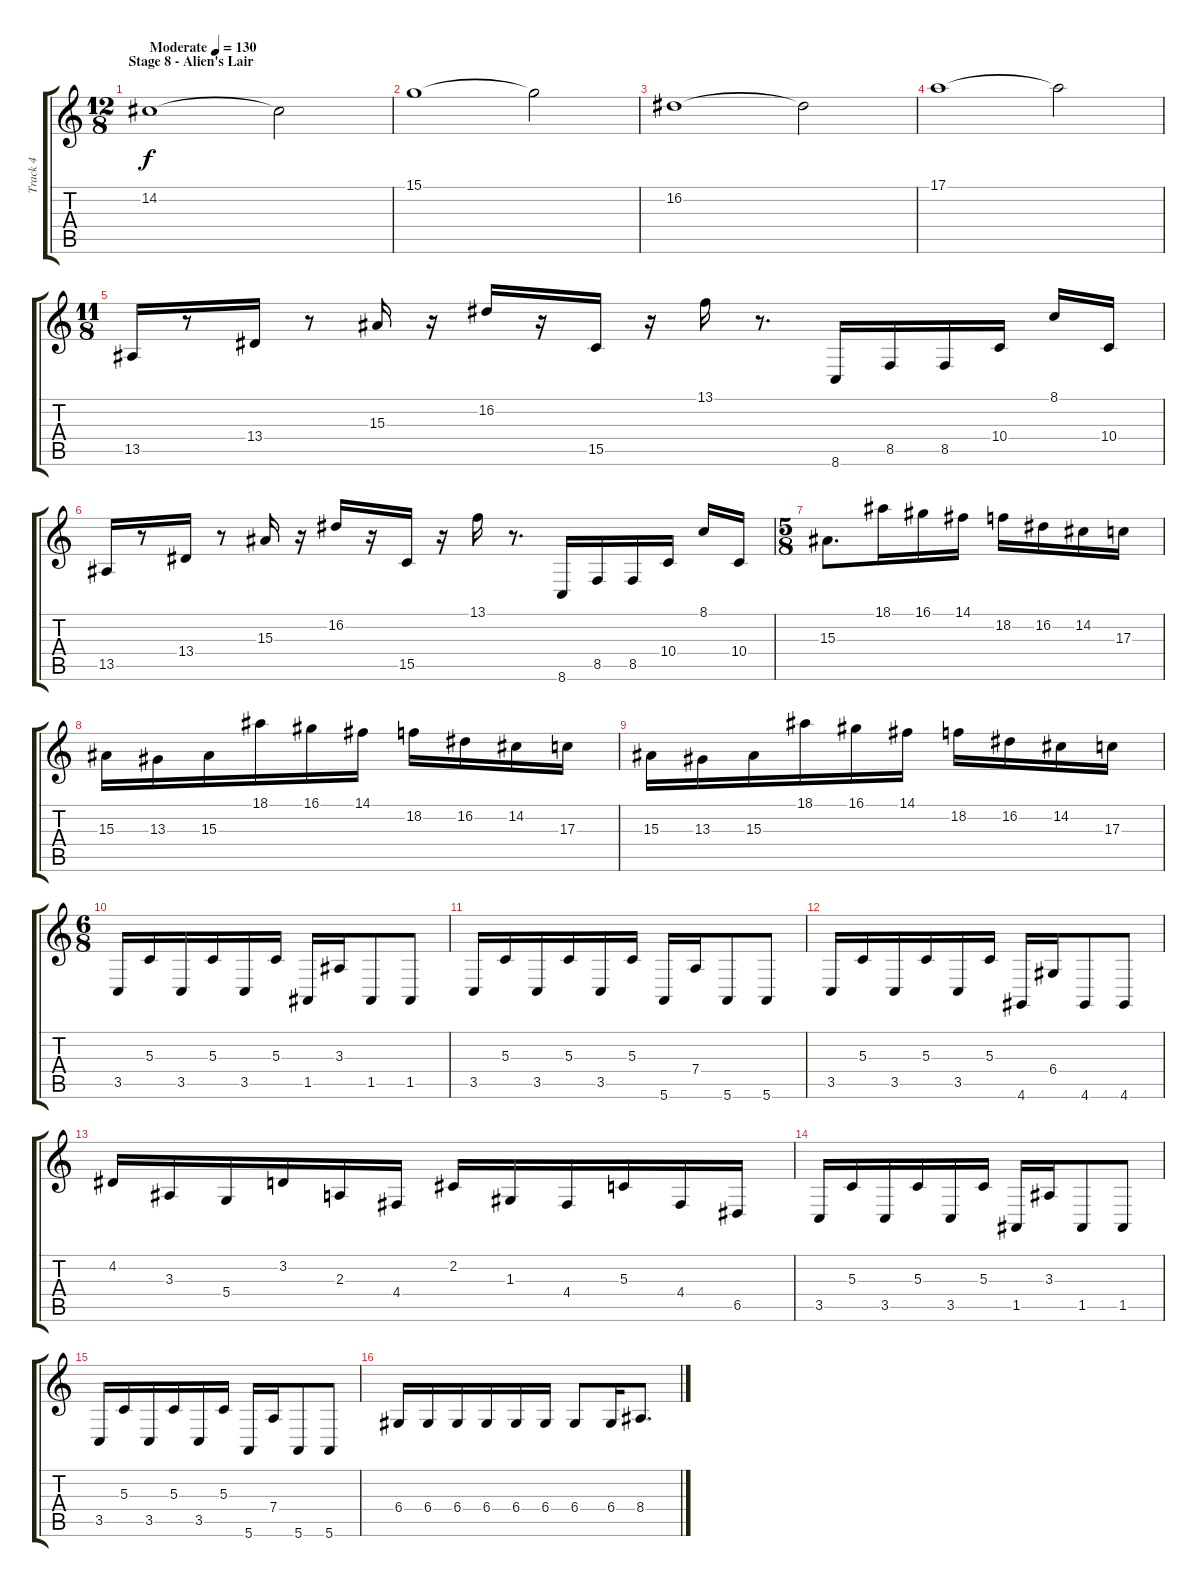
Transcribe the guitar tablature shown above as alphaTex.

\track ("Track 4" "Track 4") {instrument stringensemble1}
\staff {score tabs}
\tuning (E4 B3 G3 D3 A2 E2) {hide}
\ts (12 8)
\section ("" "Stage 8 - Alien's Lair")
\tempo (130 "Moderate")
\tempo 132
\tempo (130 "Moderate")
\clef g2
\ks c
14.2.1{dy f instrument stringensemble1} 14.2{t}.2 |
15.1.1 15.1{t}.2 |
16.2.1 16.2{t}.2 |
17.1.1 17.1{t}.2 |
\ts (11 8)
13.5.16 r.8 13.4.16 r.8 15.3.16 r.16 16.2.16 r.16 15.5.16 r.16 13.1.16 r.8{d} 8.6.16 8.5.16 8.5.16 10.4.16 8.1.16 10.4.16 |
13.5.16 r.8 13.4.16 r.8 15.3.16 r.16 16.2.16 r.16 15.5.16 r.16 13.1.16 r.8{d} 8.6.16 8.5.16 8.5.16 10.4.16 8.1.16 10.4.16 |
\ts (5 8)
15.3.8{d} 18.1.16 16.1.16 14.1.16 18.2.16 16.2.16 14.2.16 17.3.16 |
15.3.16 13.3.16 15.3.16 18.1.16 16.1.16 14.1.16 18.2.16 16.2.16 14.2.16 17.3.16 |
15.3.16 13.3.16 15.3.16 18.1.16 16.1.16 14.1.16 18.2.16 16.2.16 14.2.16 17.3.16 |
\ts (6 8)
3.5.16 5.3.16 3.5.16 5.3.16 3.5.16 5.3.16 1.5.16 3.3.16 1.5.8 1.5.8 |
3.5.16 5.3.16 3.5.16 5.3.16 3.5.16 5.3.16 5.6.16 7.4.16 5.6.8 5.6.8 |
3.5.16 5.3.16 3.5.16 5.3.16 3.5.16 5.3.16 4.6.16 6.4.16 4.6.8 4.6.8 |
4.2.16 3.3.16 5.4.16 3.2.16 2.3.16 4.4.16 2.2.16 1.3.16 4.4.16 5.3.16 4.4.16 6.5.16 |
3.5.16 5.3.16 3.5.16 5.3.16 3.5.16 5.3.16 1.5.16 3.3.16 1.5.8 1.5.8 |
3.5.16 5.3.16 3.5.16 5.3.16 3.5.16 5.3.16 5.6.16 7.4.16 5.6.8 5.6.8 |
6.4.16 6.4.16 6.4.16 6.4.16 6.4.16 6.4.16 6.4.8 6.4.16 8.4.8{d}
